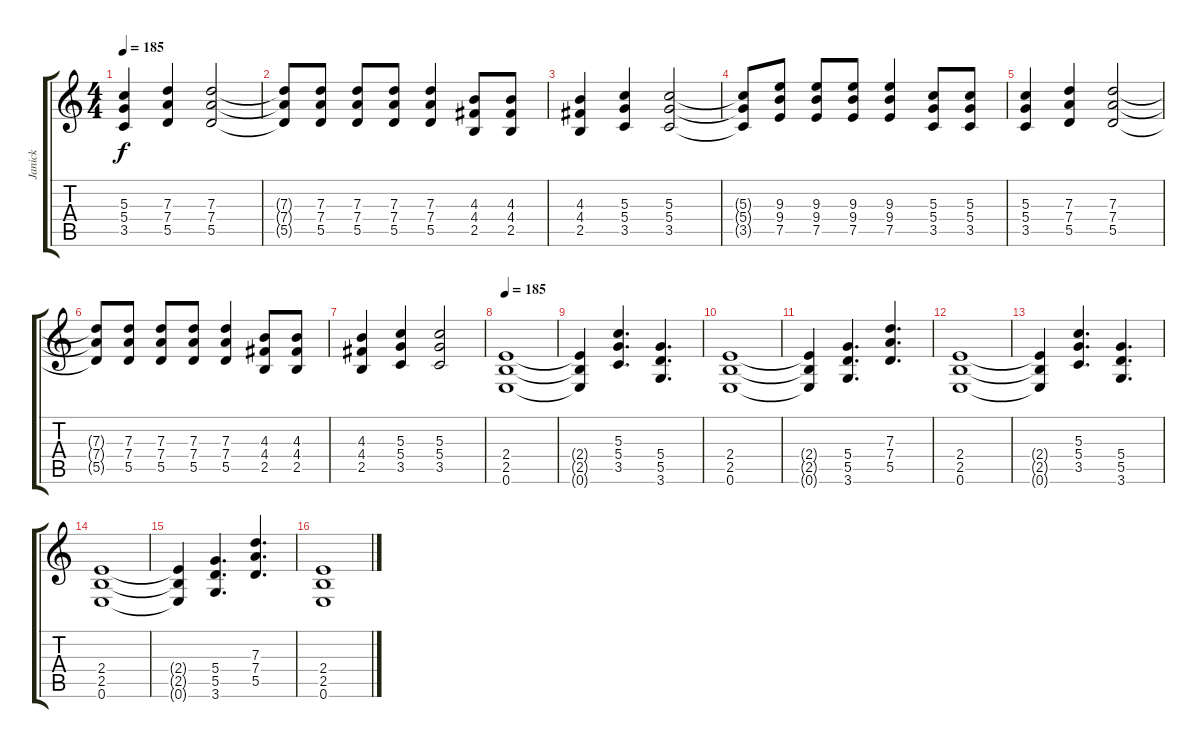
\track ("Janick" "Janick") {instrument distortionguitar}
\staff {score tabs}
\tuning (E4 B3 G3 D3 A2 E2) {hide}
\ts (4 4)
\tempo 185
\clef g2
\ks c
(5.3 5.4 3.5).4{dy f} (7.3 7.4 5.5).4 (7.3 7.4 5.5).2 |
(7.3{t} 7.4{t} 5.5{t}).8 (7.3 7.4 5.5).8 (7.3 7.4 5.5).8 (7.3 7.4 5.5).8 (7.3 7.4 5.5).4 (4.3 4.4 2.5).8 (4.3 4.4 2.5).8 |
(4.3 4.4 2.5).4 (5.3 5.4 3.5).4 (5.3 5.4 3.5).2 |
(5.3{t} 5.4{t} 3.5{t}).8 (9.3 9.4 7.5).8 (9.3 9.4 7.5).8 (9.3 9.4 7.5).8 (9.3 9.4 7.5).4 (5.3 5.4 3.5).8 (5.3 5.4 3.5).8 |
(5.3 5.4 3.5).4 (7.3 7.4 5.5).4 (7.3 7.4 5.5).2 |
(7.3{t} 7.4{t} 5.5{t}).8 (7.3 7.4 5.5).8 (7.3 7.4 5.5).8 (7.3 7.4 5.5).8 (7.3 7.4 5.5).4 (4.3 4.4 2.5).8 (4.3 4.4 2.5).8 |
(4.3 4.4 2.5).4 (5.3 5.4 3.5).4 (5.3 5.4 3.5).2 |
\tempo 185
(2.4 2.5 0.6).1 |
(2.4{t} 2.5{t} 0.6{t}).4 (5.3 5.4 3.5).4{d} (5.4 5.5 3.6).4{d} |
(2.4 2.5 0.6).1 |
(2.4{t} 2.5{t} 0.6{t}).4 (5.4 5.5 3.6).4{d} (7.3 7.4 5.5).4{d} |
(2.4 2.5 0.6).1 |
(2.4{t} 2.5{t} 0.6{t}).4 (5.3 5.4 3.5).4{d} (5.4 5.5 3.6).4{d} |
(2.4 2.5 0.6).1 |
(2.4{t} 2.5{t} 0.6{t}).4 (5.4 5.5 3.6).4{d} (7.3 7.4 5.5).4{d} |
(2.4 2.5 0.6).1{volume 8}
